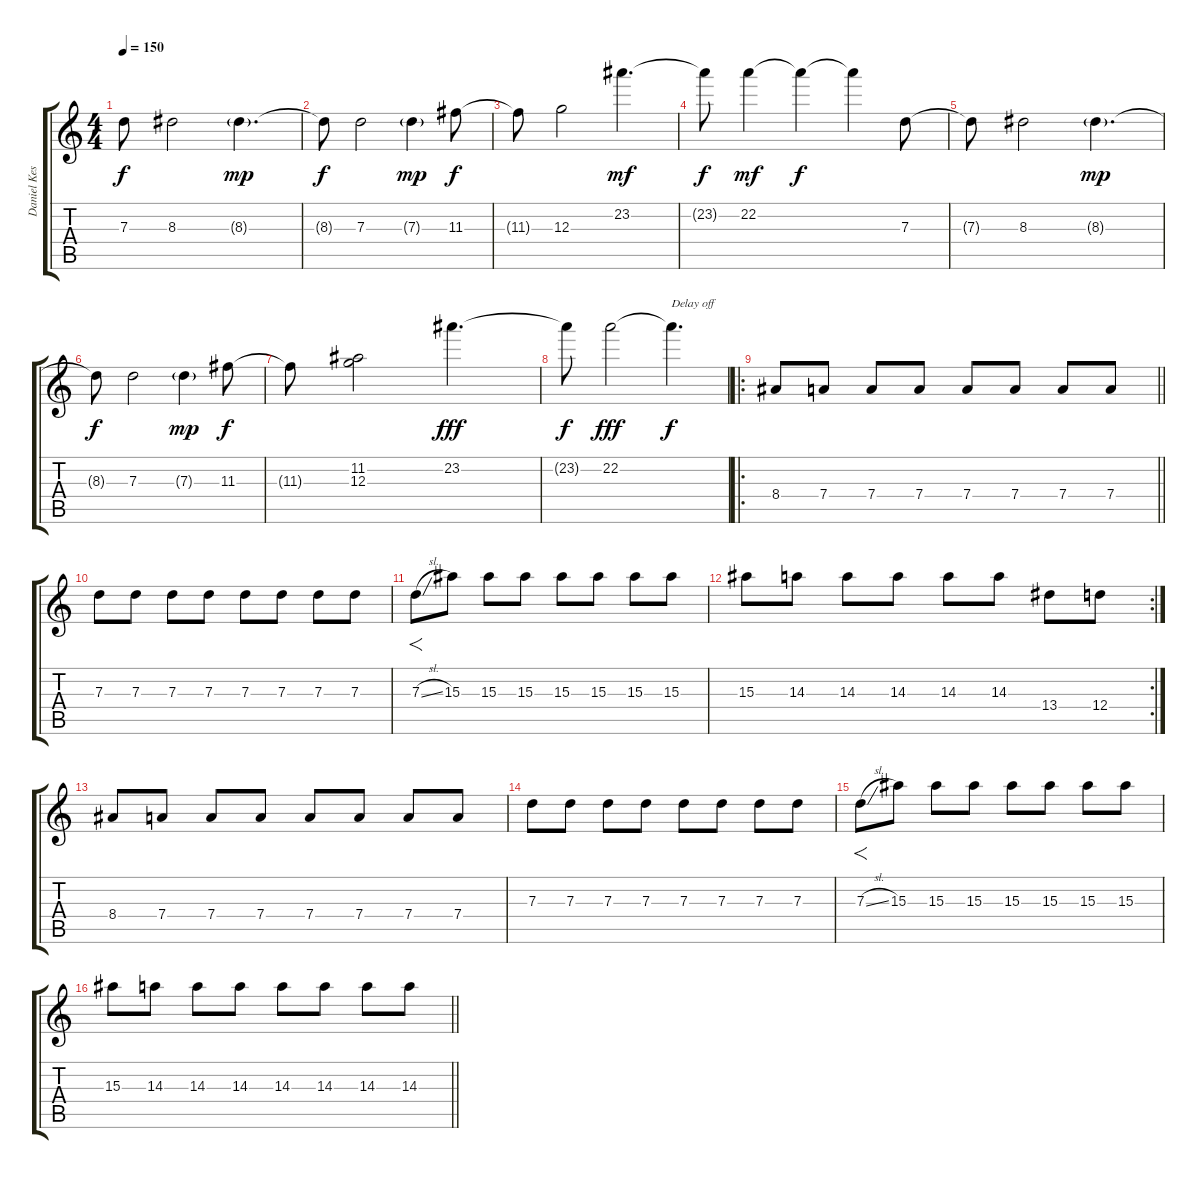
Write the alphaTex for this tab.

\track ("Daniel Kessler" "Daniel Kes") {instrument electricguitarclean}
\staff {score tabs}
\tuning (E4 B3 G3 D3 A2 E2) {hide}
\ts (4 4)
\tempo 150
\clef g2
\ks c
7.3{t}.8{dy f} 8.3.2 8.3{g}.4{d dy mp} |
8.3{t}.8{dy f} 7.3.2 7.3{g}.4{dy mp} 11.3.8{dy f} |
11.3{t}.8 12.3.2 23.2.4{d dy mf} |
23.2{t}.8{dy f} 22.2.4{dy mf} 22.2{t}.4{dy f} 22.2{t}.4 7.3.8 |
7.3{t}.8 8.3.2 8.3{g}.4{d dy mp} |
8.3{t}.8{dy f} 7.3.2 7.3{g}.4{dy mp} 11.3.8{dy f} |
11.3{t}.8 (11.2 12.3).2 23.2.4{d dy fff} |
23.2{t}.8{dy f} 22.2.2{dy fff} 22.2{t}.4{d txt "Delay off" dy f} |
\ro
\barLineRight lightlight
8.4.8 7.4.8 7.4.8 7.4.8 7.4.8 7.4.8 7.4.8 7.4.8 |
\section ("" "")
7.3.8 7.3.8 7.3.8 7.3.8 7.3.8 7.3.8 7.3.8 7.3.8 |
7.3{sl}.8{f} 15.3.8 15.3.8 15.3.8 15.3.8 15.3.8 15.3.8 15.3.8 |
\rc 2
15.3.8 14.3.8 14.3.8 14.3.8 14.3.8 14.3.8 13.4.8 12.4.8 |
8.4.8 7.4.8 7.4.8 7.4.8 7.4.8 7.4.8 7.4.8 7.4.8 |
7.3.8 7.3.8 7.3.8 7.3.8 7.3.8 7.3.8 7.3.8 7.3.8 |
7.3{sl}.8{f} 15.3.8 15.3.8 15.3.8 15.3.8 15.3.8 15.3.8 15.3.8 |
\barLineRight lightlight
15.3.8 14.3.8 14.3.8 14.3.8 14.3.8 14.3.8 14.3.8 14.3.8
